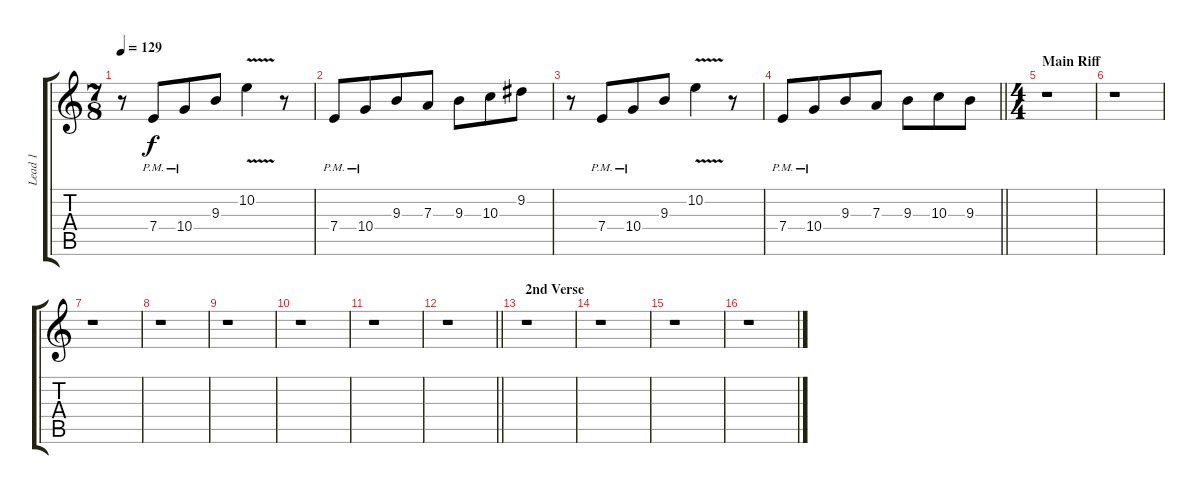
\track ("Lead 1" "Lead 1") {instrument overdrivenguitar}
\staff {score tabs}
\tuning (B3 Gb3 D3 A2 E2 B1) {hide}
\ts (7 8)
\tempo 129
\clef g2
\ks c
r.8{dy f} 7.4{pm}.8 10.4{pm}.8 9.3.8 10.2{v}.4 r.8 |
7.4{pm}.8 10.4{pm}.8 9.3.8 7.3.8 9.3.8 10.3.8 9.2.8 |
r.8 7.4{pm}.8 10.4{pm}.8 9.3.8 10.2{v}.4 r.8 |
\barLineRight lightlight
7.4{pm}.8 10.4{pm}.8 9.3.8 7.3.8 9.3.8 10.3.8 9.3.8 |
\ts (4 4)
\section ("" "Main Riff")
r.1 |
r.1 |
r.1 |
r.1 |
r.1 |
r.1 |
r.1 |
\barLineRight lightlight
r.1 |
\section ("" " 2nd Verse")
r.1 |
r.1 |
r.1 |
r.1
